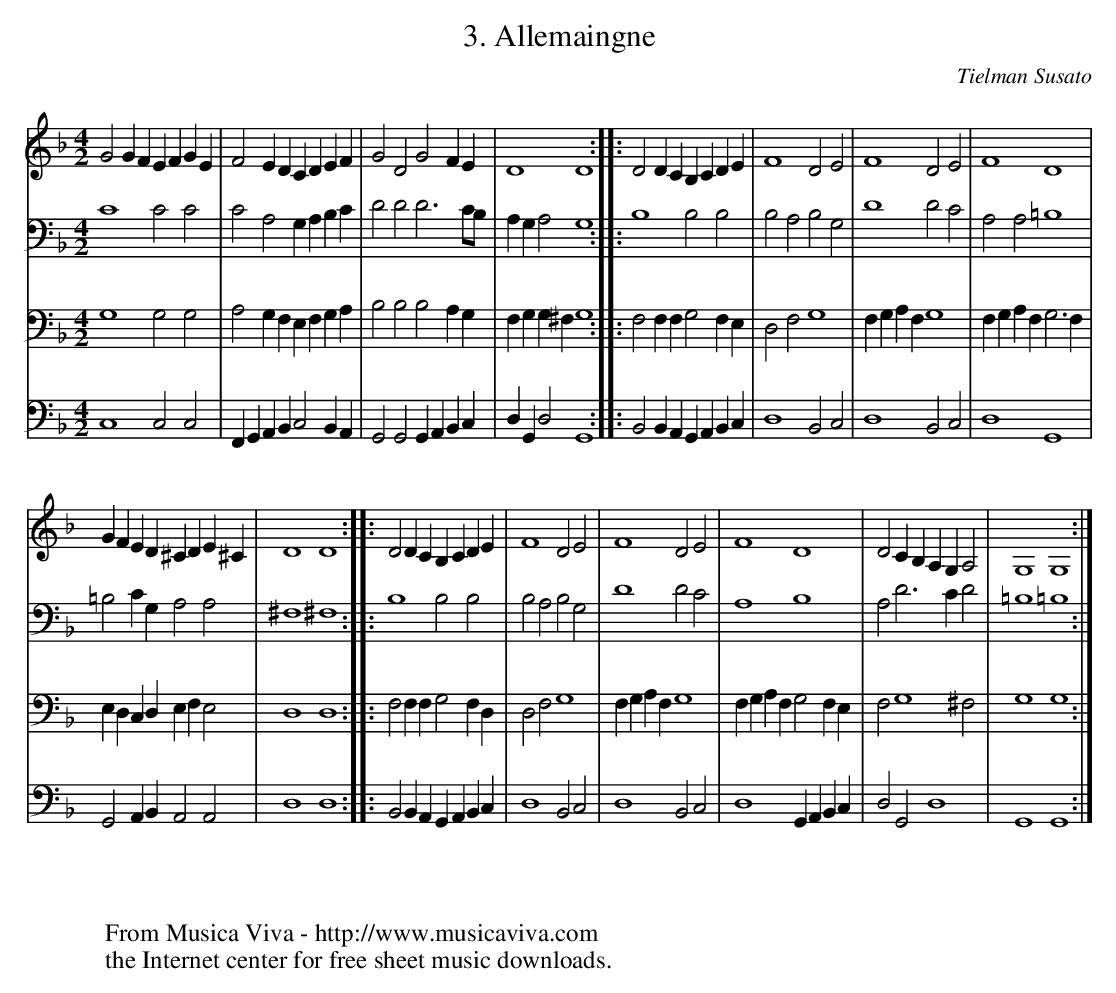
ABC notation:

X:1
T:3. Allemaingne
C:Tielman Susato
M:4/2
L:1/4
K:Gdor
V:1
G2GF EFGE|F2ED CDEF|G2D2G2FE|D4D4::D2DC B,CDE|F4D2E2|F4D2E2|F4D4|
GFED ^CDE^C|D4D4::D2DC B,CDE|F4D2E2|F4D2E2|F4D4|D2CB, A,G,A,2|G,4G,4:|
V:2
C4C2C2|C2A,2G,A,B,C|D2D2D3C/B,/|A,G,A,2G,4::B,4B,2B,2|B,2A,2B,2G,2|D4D2C2|A,2A,2=B,4|
=B,2CG,A,2A,2|^F,4^F,4::B,4B,2B,2|B,2A,2B,2G,2|D4D2C2|A,4B,4|A,2D3CD2|=B,4=B,4:|
V:3
G,4G,2G,2|A,2G,F, E,F,G,A,|B,2B,2B,2A,G,|F,G,G,^F,G,4::F,2F,F,G,2F,E,|D,2F,2G,4|F,G,A,F,G,4|F,G,A,F,G,3F,|
E,D,C,D, E,F,E,2|D,4D,4::F,2F,F,G,2F,D,|D,2F,2G,4|F,G,A,F,G,4|F,G,A,F,G,2F,E,|F,2G,4^F,2|G,4G,4:|
V:4
C,4C,2C,2|F,,G,,A,,B,,C,2B,,A,,|G,,2G,,2G,,A,,B,,C,|D,G,,D,2G,,4::B,,2B,,A,, G,,A,,B,,C,|D,4B,,2C,2|D,4B,,2C,2|D,4G,,4|
G,,2A,,B,,A,,2A,,2|D,4D,4::B,,2B,,A,, G,,A,,B,,C,|D,4B,,2C,2|D,4B,,2C,2|D,4G,,A,,B,,C,|D,2G,,2D,4|G,,4G,,4:|
W:
W:
W:  From Musica Viva - http://www.musicaviva.com
W:  the Internet center for free sheet music downloads.
